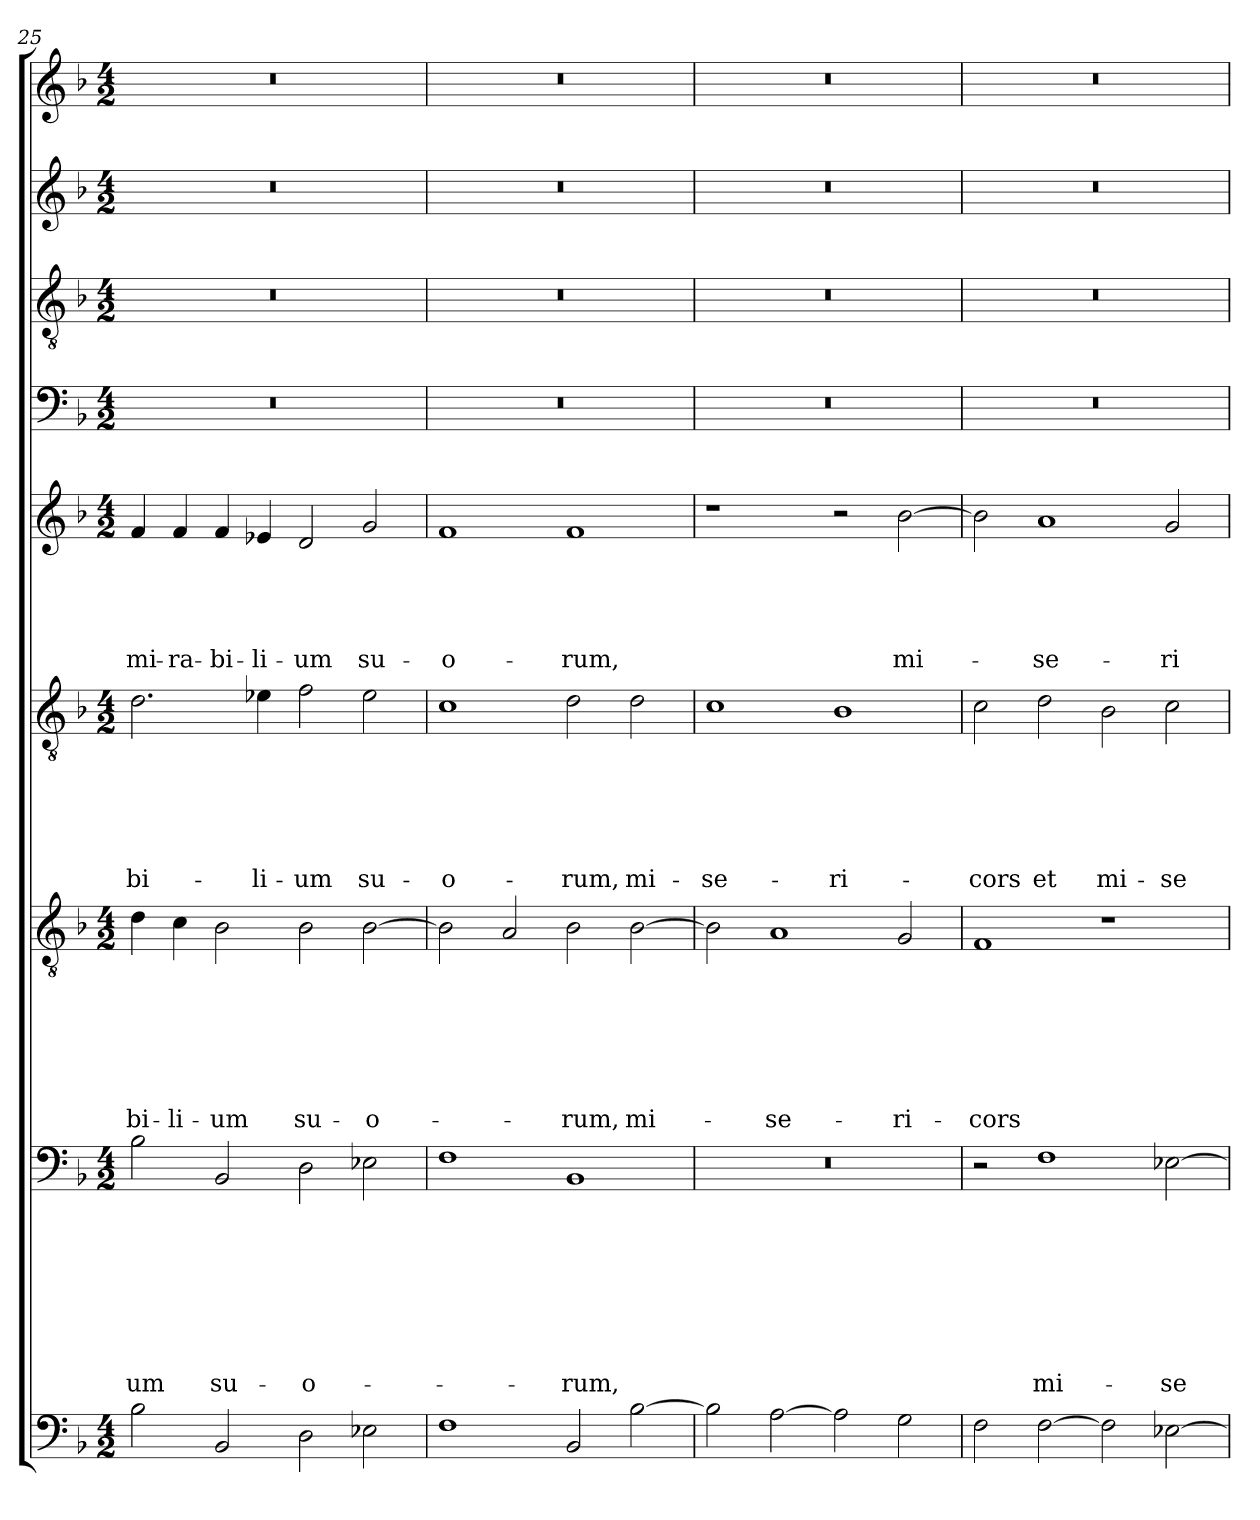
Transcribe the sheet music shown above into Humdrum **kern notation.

**kern	**kern	**text	**text	**text	**text	**text	**text	**text	**text	**kern	**text	**text	**text	**text	**text	**text	**text	**kern	**text	**text	**text	**text	**text	**text	**kern	**text	**text	**text	**text	**text	**kern	**kern	**kern	**kern
*part9	*part8	*part8	*part8	*part8	*part8	*part8	*part8	*part8	*part8	*part7	*part7	*part7	*part7	*part7	*part7	*part7	*part7	*part6	*part6	*part6	*part6	*part6	*part6	*part6	*part5	*part5	*part5	*part5	*part5	*part5	*part4	*part3	*part2	*part1
*staff9	*staff8	*staff8	*staff8	*staff8	*staff8	*staff8	*staff8	*staff8	*staff8	*staff7	*staff7	*staff7	*staff7	*staff7	*staff7	*staff7	*staff7	*staff6	*staff6	*staff6	*staff6	*staff6	*staff6	*staff6	*staff5	*staff5	*staff5	*staff5	*staff5	*staff5	*staff4	*staff3	*staff2	*staff1
!!LO:PB:g=z
*clefF4	*clefF4	*	*	*	*	*	*	*	*	*clefGv2	*	*	*	*	*	*	*	*clefGv2	*	*	*	*	*	*	*clefG2	*	*	*	*	*	*clefF4	*clefGv2	*clefG2	*clefG2
*k[b-]	*k[b-]	*	*	*	*	*	*	*	*	*k[b-]	*	*	*	*	*	*	*	*k[b-]	*	*	*	*	*	*	*k[b-]	*	*	*	*	*	*k[b-]	*k[b-]	*k[b-]	*k[b-]
*F:	*F:	*	*	*	*	*	*	*	*	*F:	*	*	*	*	*	*	*	*F:	*	*	*	*	*	*	*F:	*	*	*	*	*	*F:	*F:	*F:	*F:
*M4/2	*M4/2	*	*	*	*	*	*	*	*	*M4/2	*	*	*	*	*	*	*	*M4/2	*	*	*	*	*	*	*M4/2	*	*	*	*	*	*M4/2	*M4/2	*M4/2	*M4/2
=25	=25	=25	=25	=25	=25	=25	=25	=25	=25	=25	=25	=25	=25	=25	=25	=25	=25	=25	=25	=25	=25	=25	=25	=25	=25	=25	=25	=25	=25	=25	=25	=25	=25	=25
!	!	!	!	!	!	!	!	!	!LO:LY:b	!	!	!	!	!	!	!	!LO:LY:b	!	!	!	!	!	!	!LO:LY:b	!	!	!	!	!	!LO:LY:b	!	!	!	!
2B-\	2B-\	.	.	.	.	.	.	.	-um	4d\	.	.	.	.	.	.	-bi-	2.d\	.	.	.	.	.	-bi-	4f/	.	.	.	.	mi-	0r	0r	0r	0r
!	!	!	!	!	!	!	!	!	!	!	!	!	!	!	!	!	!LO:LY:b	!	!	!	!	!	!	!	!	!	!	!	!	!LO:LY:b	!	!	!	!
.	.	.	.	.	.	.	.	.	.	4c\	.	.	.	.	.	.	-li-	.	.	.	.	.	.	.	4f/	.	.	.	.	-ra-	.	.	.	.
!	!	!	!	!	!	!	!	!	!LO:LY:b	!	!	!	!	!	!	!	!LO:LY:b	!	!	!	!	!	!	!	!	!	!	!	!	!LO:LY:b	!	!	!	!
2BB-/	2BB-/	.	.	.	.	.	.	.	su-	2B-\	.	.	.	.	.	.	-um	.	.	.	.	.	.	.	4f/	.	.	.	.	-bi-	.	.	.	.
!	!	!	!	!	!	!	!	!	!	!	!	!	!	!	!	!	!	!	!	!	!	!	!	!LO:LY:b	!	!	!	!	!	!LO:LY:b	!	!	!	!
.	.	.	.	.	.	.	.	.	.	.	.	.	.	.	.	.	.	4e-X\	.	.	.	.	.	-li-	4e-X/	.	.	.	.	-li-	.	.	.	.
!	!	!	!	!	!	!	!	!	!LO:LY:b	!	!	!	!	!	!	!	!LO:LY:b	!	!	!	!	!	!	!LO:LY:b	!	!	!	!	!	!LO:LY:b	!	!	!	!
2D\	2D\	.	.	.	.	.	.	.	-o-	2B-\	.	.	.	.	.	.	su-	2f\	.	.	.	.	.	-um	2d/	.	.	.	.	-um	.	.	.	.
!	!	!	!	!	!	!	!	!	!	!	!	!	!	!	!	!	!LO:LY:b	!	!	!	!	!	!	!LO:LY:b	!	!	!	!	!	!LO:LY:b	!	!	!	!
2E-X\	2E-X\	.	.	.	.	.	.	.	.	[2B-\	.	.	.	.	.	.	-o-	2e-\	.	.	.	.	.	su-	2g/	.	.	.	.	su-	.	.	.	.
=26	=26	=26	=26	=26	=26	=26	=26	=26	=26	=26	=26	=26	=26	=26	=26	=26	=26	=26	=26	=26	=26	=26	=26	=26	=26	=26	=26	=26	=26	=26	=26	=26	=26	=26
!	!	!	!	!	!	!	!	!	!	!	!	!	!	!	!	!	!	!	!	!	!	!	!	!LO:LY:b	!	!	!	!	!	!LO:LY:b	!	!	!	!
1F	1F	.	.	.	.	.	.	.	.	2B-\]	.	.	.	.	.	.	.	1c	.	.	.	.	.	-o-	1f	.	.	.	.	-o-	0r	0r	0r	0r
.	.	.	.	.	.	.	.	.	.	2A/	.	.	.	.	.	.	.	.	.	.	.	.	.	.	.	.	.	.	.	.	.	.	.	.
!	!	!	!	!	!	!	!	!	!LO:LY:b	!	!	!	!	!	!	!	!LO:LY:b	!	!	!	!	!	!	!LO:LY:b	!	!	!	!	!	!LO:LY:b	!	!	!	!
2BB-/	1BB-	.	.	.	.	.	.	.	-rum,	2B-\	.	.	.	.	.	.	-rum,	2d\	.	.	.	.	.	-rum,	1f	.	.	.	.	-rum,	.	.	.	.
!	!	!	!	!	!	!	!	!	!	!	!	!	!	!	!	!	!LO:LY:b	!	!	!	!	!	!	!LO:LY:b	!	!	!	!	!	!	!	!	!	!
[2B-\	.	.	.	.	.	.	.	.	.	[2B-\	.	.	.	.	.	.	mi-	2d\	.	.	.	.	.	mi-	.	.	.	.	.	.	.	.	.	.
=27	=27	=27	=27	=27	=27	=27	=27	=27	=27	=27	=27	=27	=27	=27	=27	=27	=27	=27	=27	=27	=27	=27	=27	=27	=27	=27	=27	=27	=27	=27	=27	=27	=27	=27
!	!	!	!	!	!	!	!	!	!	!	!	!	!	!	!	!	!	!	!	!	!	!	!	!LO:LY:b	!	!	!	!	!	!	!	!	!	!
2B-\]	0r	.	.	.	.	.	.	.	.	2B-\]	.	.	.	.	.	.	.	1c	.	.	.	.	.	-se-	1r	.	.	.	.	.	0r	0r	0r	0r
!	!	!	!	!	!	!	!	!	!	!	!	!	!	!	!	!	!LO:LY:b	!	!	!	!	!	!	!	!	!	!	!	!	!	!	!	!	!
[2A\	.	.	.	.	.	.	.	.	.	1A	.	.	.	.	.	.	-se-	.	.	.	.	.	.	.	.	.	.	.	.	.	.	.	.	.
!	!	!	!	!	!	!	!	!	!	!	!	!	!	!	!	!	!	!	!	!	!	!	!	!LO:LY:b	!	!	!	!	!	!	!	!	!	!
2A\]	.	.	.	.	.	.	.	.	.	.	.	.	.	.	.	.	.	1B-	.	.	.	.	.	-ri-	2r	.	.	.	.	.	.	.	.	.
!	!	!	!	!	!	!	!	!	!	!	!	!	!	!	!	!	!LO:LY:b	!	!	!	!	!	!	!	!	!	!	!	!	!LO:LY:b	!	!	!	!
2G\	.	.	.	.	.	.	.	.	.	2G/	.	.	.	.	.	.	-ri-	.	.	.	.	.	.	.	[2b-\	.	.	.	.	mi-	.	.	.	.
=28	=28	=28	=28	=28	=28	=28	=28	=28	=28	=28	=28	=28	=28	=28	=28	=28	=28	=28	=28	=28	=28	=28	=28	=28	=28	=28	=28	=28	=28	=28	=28	=28	=28	=28
!	!	!	!	!	!	!	!	!	!	!	!	!	!	!	!	!	!LO:LY:b	!	!	!	!	!	!	!LO:LY:b	!	!	!	!	!	!	!	!	!	!
2F\	2r	.	.	.	.	.	.	.	.	1F	.	.	.	.	.	.	-cors	2c\	.	.	.	.	.	-cors	2b-\]	.	.	.	.	.	0r	0r	0r	0r
!	!	!	!	!	!	!	!	!	!LO:LY:b	!	!	!	!	!	!	!	!	!	!	!	!	!	!	!LO:LY:b	!	!	!	!	!	!LO:LY:b	!	!	!	!
[2F\	1F	.	.	.	.	.	.	.	mi-	.	.	.	.	.	.	.	.	2d\	.	.	.	.	.	et	1a	.	.	.	.	-se-	.	.	.	.
!	!	!	!	!	!	!	!	!	!	!	!	!	!	!	!	!	!	!	!	!	!	!	!	!LO:LY:b	!	!	!	!	!	!	!	!	!	!
2F\]	.	.	.	.	.	.	.	.	.	1r	.	.	.	.	.	.	.	2B-\	.	.	.	.	.	mi-	.	.	.	.	.	.	.	.	.	.
!	!	!	!	!	!	!	!	!	!LO:LY:b	!	!	!	!	!	!	!	!	!	!	!	!	!	!	!LO:LY:b	!	!	!	!	!	!LO:LY:b	!	!	!	!
[2E-X\	[2E-X\	.	.	.	.	.	.	.	-se-	.	.	.	.	.	.	.	.	2c\	.	.	.	.	.	-se-	2g/	.	.	.	.	-ri-	.	.	.	.
=	=	=	=	=	=	=	=	=	=	=	=	=	=	=	=	=	=	=	=	=	=	=	=	=	=	=	=	=	=	=	=	=	=	=
*-	*-	*-	*-	*-	*-	*-	*-	*-	*-	*-	*-	*-	*-	*-	*-	*-	*-	*-	*-	*-	*-	*-	*-	*-	*-	*-	*-	*-	*-	*-	*-	*-	*-	*-
